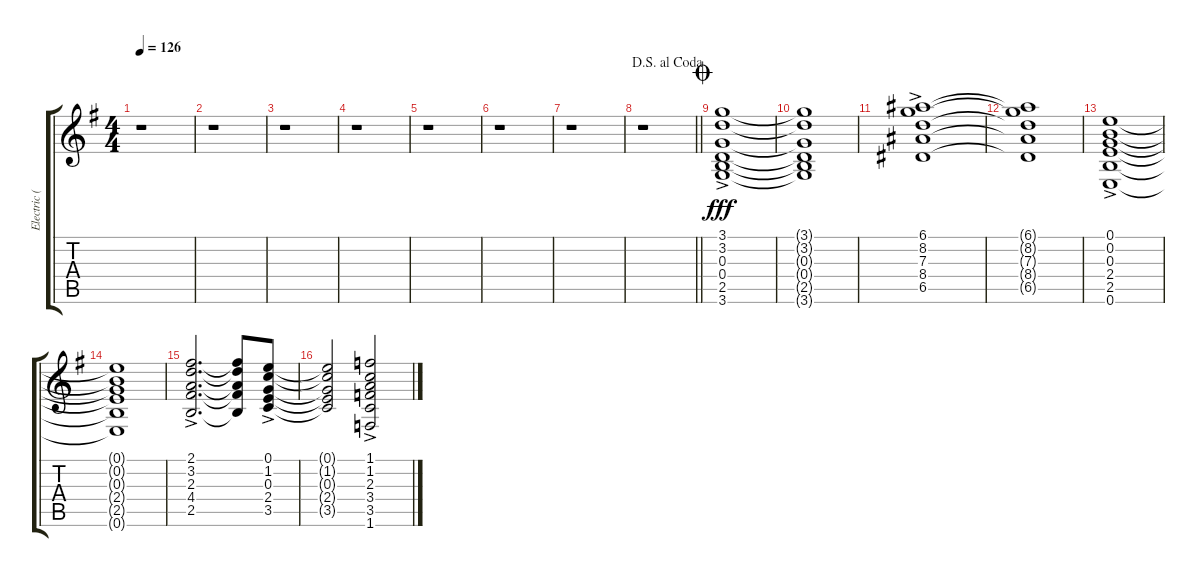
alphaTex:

\track ("Electric (clean #2)" "Electric (") {instrument electricguitarclean}
\staff {score tabs}
\tuning (E4 B3 G3 D3 A2 E2) {hide}
\ts (4 4)
\tempo 126
\clef g2
\ks g
r.1{dy f} |
r.1 |
r.1 |
r.1 |
r.1 |
r.1 |
r.1 |
\jump dalsegnoalcoda
\barLineRight lightlight
r.1 |
\jump coda
(3.1{ac} 3.2{ac} 0.3{ac} 0.4{ac} 2.5{ac} 3.6{ac}).1{dy fff} |
(3.1{t} 3.2{t} 0.3{t} 0.4{t} 2.5{t} 3.6{t}).1 |
(6.1{ac} 8.2{ac} 7.3{ac} 8.4{ac} 6.5{ac}).1 |
(6.1{t} 8.2{t} 7.3{t} 8.4{t} 6.5{t}).1 |
(0.1{ac} 0.2{ac} 0.3{ac} 2.4{ac} 2.5{ac} 0.6{ac}).1 |
(0.1{t} 0.2{t} 0.3{t} 2.4{t} 2.5{t} 0.6{t}).1 |
(2.1{ac} 3.2{ac} 2.3{ac} 4.4{ac} 2.5{ac}).2{d} (2.1{t} 3.2{t} 2.3{t} 4.4{t} 2.5{t}).8 (0.1{ac} 1.2{ac} 0.3{ac} 2.4{ac} 3.5{ac}).8 |
(0.1{t} 1.2{t} 0.3{t} 2.4{t} 3.5{t}).2 (1.1{ac} 1.2{ac} 2.3{ac} 3.4{ac} 3.5{ac} 1.6{ac}).2
